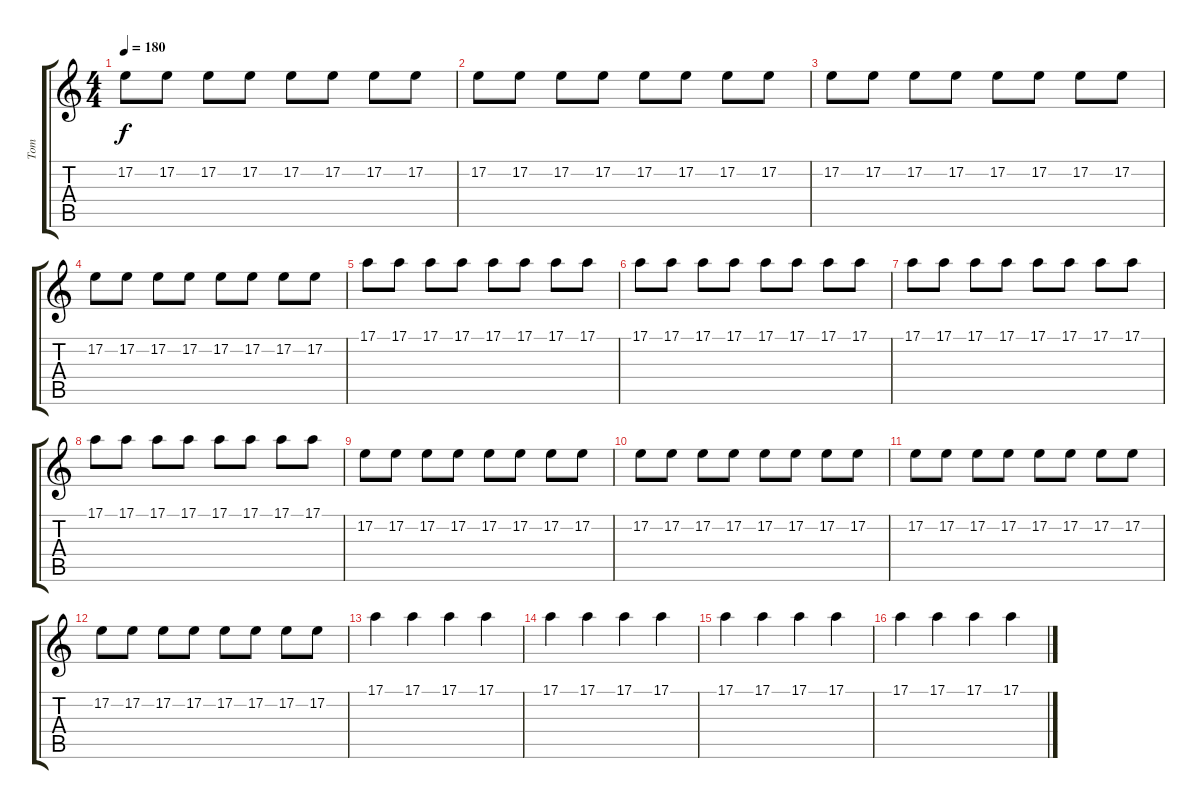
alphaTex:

\track ("Tom" "Tom") {instrument brightacousticpiano}
\staff {score tabs}
\tuning (E4 B3 G3 D3 A2 E2) {hide}
\ts (4 4)
\tempo 180
\clef g2
\ks c
17.2.8{dy f} 17.2.8 17.2.8 17.2.8 17.2.8 17.2.8 17.2.8 17.2.8 |
17.2.8 17.2.8 17.2.8 17.2.8 17.2.8 17.2.8 17.2.8 17.2.8 |
17.2.8 17.2.8 17.2.8 17.2.8 17.2.8 17.2.8 17.2.8 17.2.8 |
17.2.8 17.2.8 17.2.8 17.2.8 17.2.8 17.2.8 17.2.8 17.2.8 |
17.1.8 17.1.8 17.1.8 17.1.8 17.1.8 17.1.8 17.1.8 17.1.8 |
17.1.8 17.1.8 17.1.8 17.1.8 17.1.8 17.1.8 17.1.8 17.1.8 |
17.1.8 17.1.8 17.1.8 17.1.8 17.1.8 17.1.8 17.1.8 17.1.8 |
17.1.8 17.1.8 17.1.8 17.1.8 17.1.8 17.1.8 17.1.8 17.1.8 |
17.2.8 17.2.8 17.2.8 17.2.8 17.2.8 17.2.8 17.2.8 17.2.8 |
17.2.8 17.2.8 17.2.8 17.2.8 17.2.8 17.2.8 17.2.8 17.2.8 |
17.2.8 17.2.8 17.2.8 17.2.8 17.2.8 17.2.8 17.2.8 17.2.8 |
17.2.8 17.2.8 17.2.8 17.2.8 17.2.8 17.2.8 17.2.8 17.2.8 |
17.1.4 17.1.4 17.1.4 17.1.4 |
17.1.4 17.1.4 17.1.4 17.1.4 |
17.1.4 17.1.4 17.1.4 17.1.4 |
17.1.4 17.1.4 17.1.4 17.1.4
